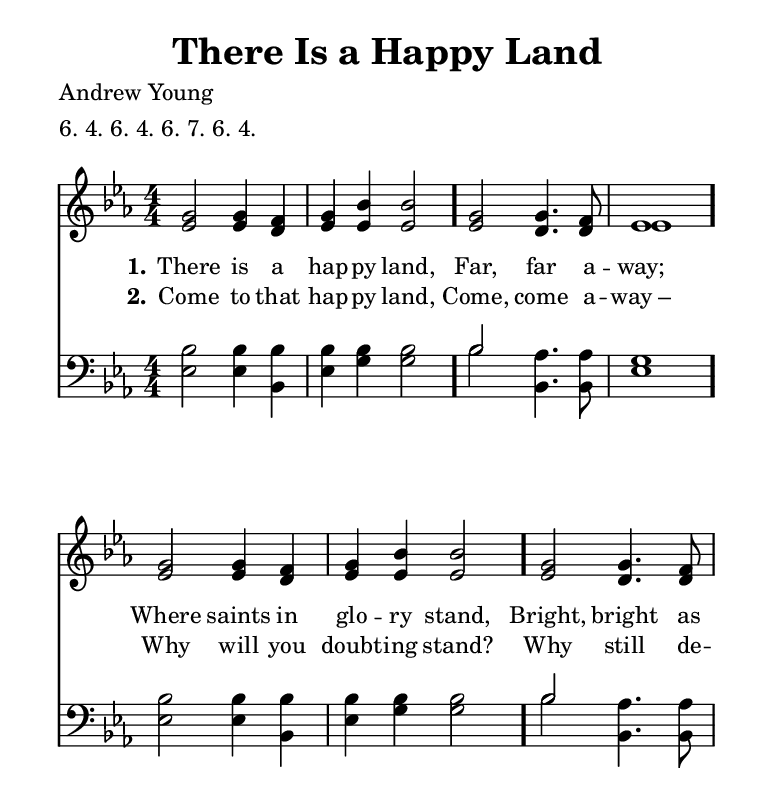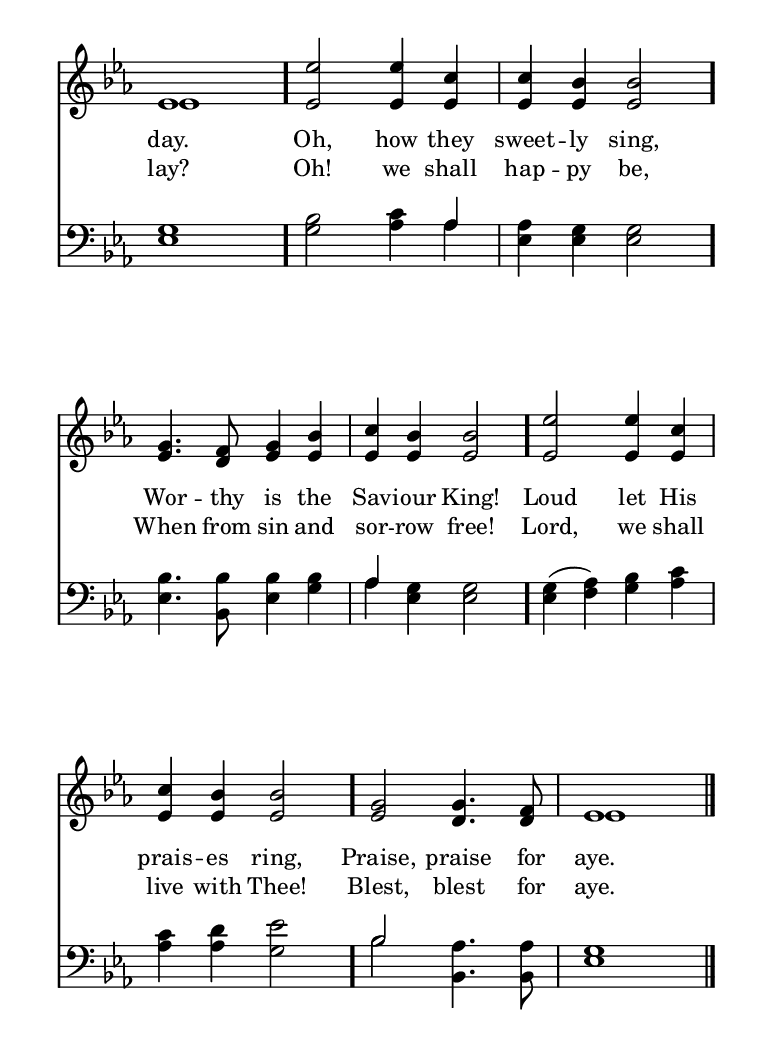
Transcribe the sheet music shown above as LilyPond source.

\include "common/global.ily"
\paper {
  \include "common/paper.ily"
  ragged-bottom = ##t
  systems-per-page = #(cond (is-eogsized 2) (#t #f))
  page-count = #(cond (is-eogsized 2) (#t #f))
  system-count = #(cond (is-eogsized 4) (#t #f))
  system-system-spacing.padding = 11
}

\header{
  %children
  hymnnumber = "361"
  title = "There Is a Happy Land"
  tunename = "Happy Land" % similar to EOG056
  meter = "6. 4. 6. 4. 6. 7. 6. 4."
  poet = "Andrew Young"
  composer = ""
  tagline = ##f
}

global = {
  \include "common/overrides.ily"
  \override Staff.TimeSignature.style = #'numbered
  \time 4/4
  \override Score.MetronomeMark.transparent = ##t % hide all fermata changes too
  \tempo 4=140
  \key ees \major % EOG056 is in `f`
  \autoBeamOff
}

patternAA = { c2     c4 c4 | c4 c4 c2 }
patternAB = { c4. c8 c4 c4 | c4 c4 c2 }
patternAC = { c4( c) c4 c4 | c4 c4 c2 }

patternBA = { c2 c4. c8 | c1 }

notesSoprano = {
\global
\transpose f ees
\relative c'' {

  \changePitch \patternAA { a a g | a c c }
  \changePitch \patternBA { a a g | f }
  \changePitch \patternAA { a a g | a c c }
  \changePitch \patternBA { a a g | f }

  \changePitch \patternAA { f' f d | d c c }
  \changePitch \patternAB { a g a c | d c c }
  \changePitch \patternAA { f f d | d c c }
  \changePitch \patternBA { a a g | f }

  \bar "|."

}
}

notesAlto = {
\global
\transpose f ees
\relative e' {

  \changePitch \patternAA { f f e | f f f }
  \changePitch \patternBA { f e e | f }
  \changePitch \patternAA { f f e | f f f }
  \changePitch \patternBA { f e e | f }

  \changePitch \patternAA { f f f | f f f }
  \changePitch \patternAB { f e f f | f f f }
  \changePitch \patternAA { f f f | f f f }
  \changePitch \patternBA { f e e | f }

}
}

notesTenor = {
\global
\transpose f ees
\relative a {

  \changePitch \patternAA { c c c | c c c }
  \changePitch \patternBA { c bes bes | a }
  \changePitch \patternAA { c c c | c c c }
  \changePitch \patternBA { c bes bes | a }

  \changePitch \patternAA { c d bes | bes a a }
  \changePitch \patternAB { c c c c | bes a a }
  \changePitch \patternAC { a( bes) c d | d e f }
  \changePitch \patternBA { c bes bes | a }

}
}

notesBass = {
\global
\transpose f ees
\relative f {

  \changePitch \patternAA { f f c | f a a }
  \changePitch \patternBA { c c, c | f }
  \changePitch \patternAA { f f c | f a a }
  \changePitch \patternBA { c c, c | f }

  \changePitch \patternAA { a bes bes | f f f }
  \changePitch \patternAB { f c f a | bes f f }
  \changePitch \patternAC { f( g) a bes | bes bes a }
  \changePitch \patternBA { c c, c | f }

}
}

wordsA = \lyricmode {
\set stanza = "1."

There is a hap -- py land, \bar "."
Far, far a -- way; \bar "."
Where saints in glo -- ry stand, \bar "."
Bright, bright as day. \bar "."
Oh, how they sweet -- ly sing, \bar "."
Wor -- thy is the Sav -- iour King! \bar "."
Loud let His prais -- es ring, \bar "."
Praise, praise for aye. \bar "."

}

wordsB = \lyricmode {
\set stanza = "2."

Come to that hap -- py land,
Come, come a -- way_–
Why will you doubt -- ing stand?
Why still de -- lay?
Oh! we shall hap -- py be,
When from sin and sor -- row free!
Lord, we shall live with Thee!
Blest, blest for aye.

}

\score {
  \context ChoirStaff <<
    \context Staff = upper <<
      \set Staff.autoBeaming = ##f
      \set ChoirStaff.systemStartDelimiter = #'SystemStartBar
      \set ChoirStaff.printPartCombineTexts = ##f
      \partcombine #'(2 . 11) \notesSoprano \notesAlto
      \context NullVoice = sopranos { \voiceOne << \notesSoprano >> }
      \context Lyrics = one   \lyricsto sopranos \wordsA
      \context Lyrics = two   \lyricsto sopranos \wordsB
    >>
    \context Staff = men <<
      \set Staff.autoBeaming = ##f
      \clef bass
      \set ChoirStaff.printPartCombineTexts = ##f
      \partcombine #'(2 . 11) \notesTenor \notesBass
    >>
  >>
  \layout {
    \include "common/layout.ily"
  }
  #(cond ((ly:get-option 'eog-midi-permitted) #{ \midi{
    \include "common/midi.ily"
  } #}))
}

\version "2.19.49"  % necessary for upgrading to future LilyPond versions.

% vi:set et ts=2 sw=2 ai nocindent syntax=lilypond:
